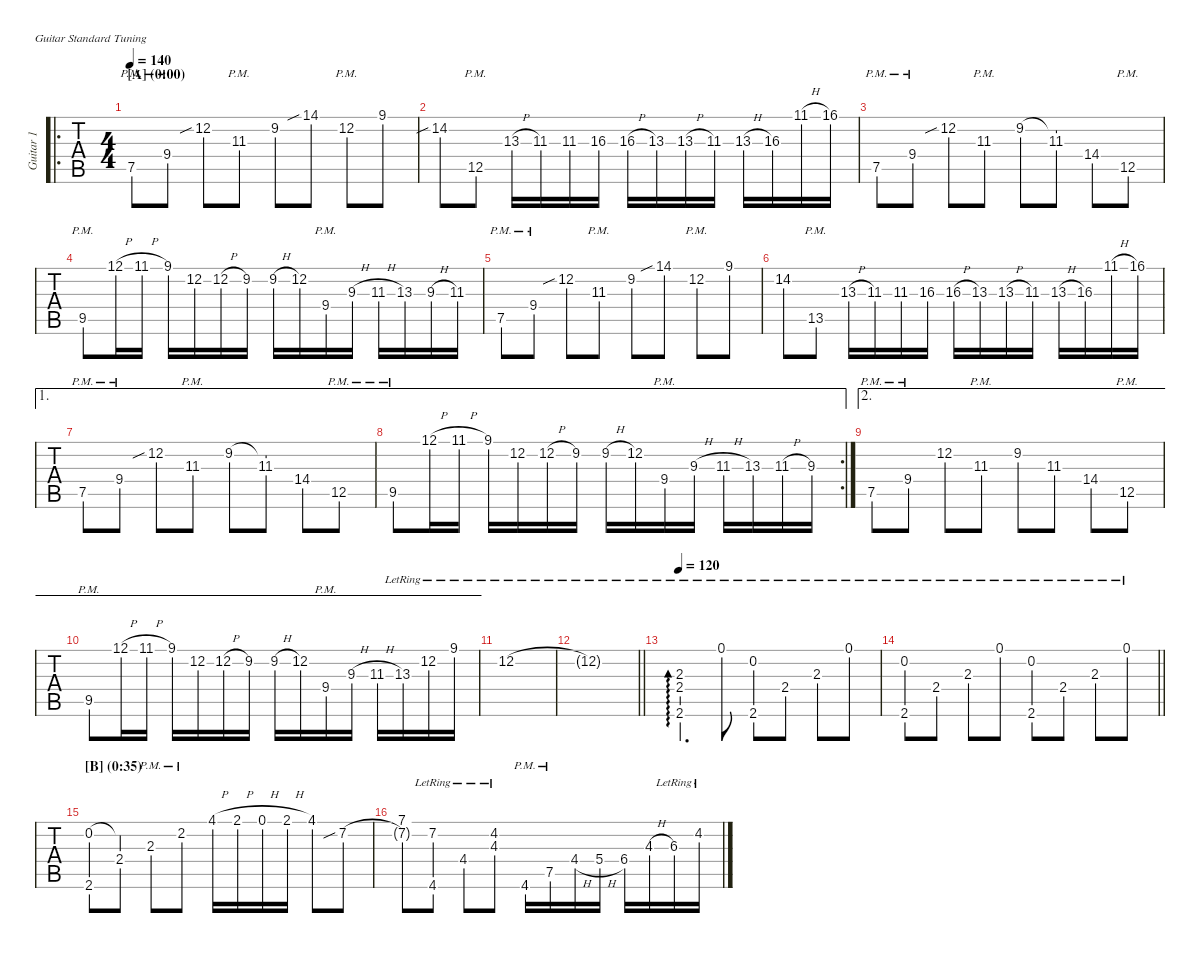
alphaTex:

\defaultSystemsLayout 4
\hideDynamics
\bracketExtendMode nobrackets
\multiTrackTrackNamePolicy allsystems
\firstSystemTrackNameMode fullname
\otherSystemsTrackNameMode fullname
\otherSystemsTrackNameOrientation horizontal
\track ("Guitar 1" "Guitar 1") {instrument electricguitarclean}
\staff {tabs}
\tuning (E4 B3 G3 D3 A2 E2)
\ro
\ts (4 4)
\section ("A" "(0:00)")
\scale
1.01331
\tempo 140
\accidentals auto
\clef g2
\ottava regular
\simile none
\ks c
7.5{pm}.8{dy mf instrument electricguitarclean} 9.4{pm}.8 12.2{sib}.8 11.3{pm acc #}.8 9.2{acc #}.8 14.1{sib acc #}.8 12.2{pm}.8 9.1{acc #}.8 |
\scale
0.993285 14.2{sib acc #}.8 12.5{pm}.8 13.3{h acc #}.16 11.3{acc #}.16 11.3{acc #}.16 16.3.16 16.3{h}.16 13.3{acc #}.16 13.3{h acc #}.16 11.3{acc #}.16 13.3{h acc #}.16 16.3.16 11.1{h acc #}.16 16.1{acc #}.16 |
\scale
0.993408 7.5{pm}.8 9.4{pm}.8 12.2{sib}.8 11.3{pm acc #}.8 9.2{acc #}.8 (11.3{acc #} 9.2{t acc #}).8 14.4.8 12.5{pm}.8 |
\scale
1.01017 9.5{pm acc #}.8 12.1{h}.16 11.1{h acc #}.16 9.1{acc #}.16 12.2.16 12.2{h}.16 9.2{acc #}.16 9.2{h acc #}.16 12.2.16 9.4{pm}.16 9.3{h}.16 11.3{h acc #}.16 13.3{acc #}.16 9.3{h}.16 11.3{acc #}.16 |
\scale
0.992281 7.5{pm}.8 9.4{pm}.8 12.2{sib}.8 11.3{pm acc #}.8 9.2{acc #}.8 14.1{sib acc #}.8 12.2{pm}.8 9.1{acc #}.8 |
\scale
0.997546 14.2{acc #}.8 13.5{pm acc #}.8 13.3{h acc #}.16 11.3{acc #}.16 11.3{acc #}.16 16.3.16 16.3{h}.16 13.3{acc #}.16 13.3{h acc #}.16 11.3{acc #}.16 13.3{h acc #}.16 16.3.16 11.1{h acc #}.16 16.1{acc #}.16 |
\ae 1
\scale
1.02172 7.5{pm}.8 9.4{pm}.8 12.2{sib}.8 11.3{pm acc #}.8 9.2{acc #}.8 (11.3{acc #} 9.2{t acc #}).8 14.4.8 12.5{pm}.8 |
\ae 1
\rc 2
\scale
0.978278 9.5{pm acc #}.8 12.1{h}.16 11.1{h acc #}.16 9.1{acc #}.16 12.2.16 12.2{h}.16 9.2{acc #}.16 9.2{h acc #}.16 12.2.16 9.4{pm}.16 9.3{h}.16 11.3{h acc #}.16 13.3{acc #}.16 11.3{h acc #}.16 9.3.16 |
\ae 2
\scale
1.02145 7.5{pm}.8 9.4{pm}.8 12.2.8 11.3{pm acc #}.8 9.2{acc #}.8 11.3{acc #}.8 14.4.8 12.5{pm}.8 |
\ae 2
\scale
0.97855 9.5{pm acc #}.8 12.1{h}.16 11.1{h acc #}.16 9.1{acc #}.16 12.2.16 12.2{h}.16 9.2{acc #}.16 9.2{h acc #}.16 12.2.16 9.4{pm}.16 9.3{h}.16 11.3{h acc #}.16 13.3{lr acc #}.16 12.2{lr}.16 9.1{lr acc #}.16 |
\scale
1.05723 12.2{lr}.1 |
\scale
0.980993
\barLineRight lightlight
12.2{lr t}.1 |
\scale
0.995129
\tempo 120
(2.6{lr acc #} 2.4{lr} 2.3{lr}).4{d ad 0} 0.1{lr}.8 (0.2{lr} 2.6{lr acc #}).8 2.4{lr}.8 2.3{lr}.8 0.1{lr}.8 |
\scale
0.966649
\barLineRight lightlight
(0.2{lr} 2.6{lr acc #}).8 2.4{lr}.8 2.3{lr}.8 0.1{lr}.8 (0.2{lr} 2.6{lr acc #}).8 2.4{lr}.8 2.3{lr}.8 0.1{lr}.8 |
\section ("B" "(0:35)")
\scale
1.00876 (2.6{acc #} 0.2).8 (2.4 0.2{t}).8 2.3{pm}.8 2.2{pm acc #}.8 4.1{h acc #}.16 2.1{h acc #}.16 0.1{h}.16 2.1{h acc #}.16 4.1{acc #}.8 7.2{sib acc #}.8 |
\scale
0.993895 (7.1{st} 7.2{st t acc #}).8 (7.2{lr acc #} 4.6{lr acc #}).8 4.4{lr acc #}.8 (4.3{lr} 4.2{lr acc #}).8 4.6{pm acc #}.16 7.5{pm}.16 4.4{h acc #}.16 5.4{h}.16 6.4{acc #}.16 4.3{h}.16 6.3{lr acc #}.16 4.2{lr acc #}.16
